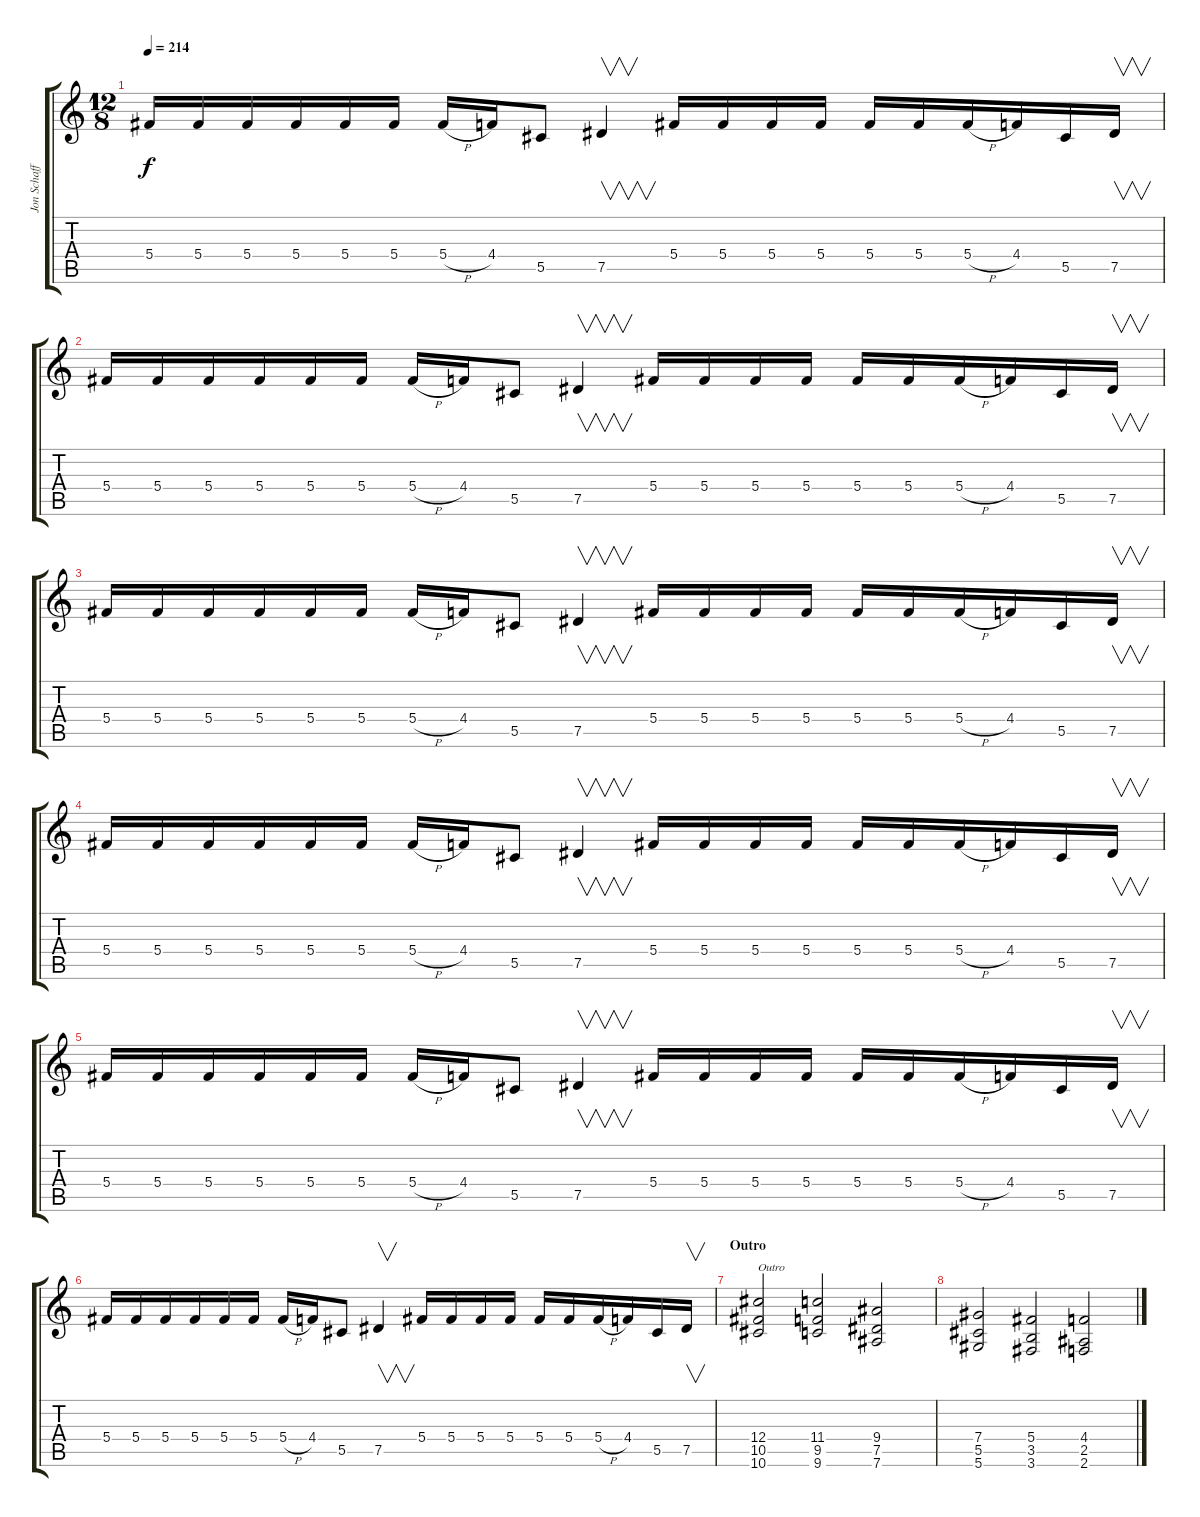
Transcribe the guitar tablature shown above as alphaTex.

\track ("Jon Schaffer" "Jon Schaff") {instrument distortionguitar}
\staff {score tabs}
\tuning (Eb4 Bb3 Gb3 Db3 Ab2 Eb2) {hide}
\ts (12 8)
\tempo 214
\clef g2
\ks c
5.4.16{dy f} 5.4.16 5.4.16 5.4.16 5.4.16 5.4.16 5.4{h}.16 4.4.16 5.5.8 7.5.4{v} 5.4.16 5.4.16 5.4.16 5.4.16 5.4.16 5.4.16 5.4{h}.16 4.4.16 5.5.16 7.5.16{v} |
5.4.16 5.4.16 5.4.16 5.4.16 5.4.16 5.4.16 5.4{h}.16 4.4.16 5.5.8 7.5.4{v} 5.4.16 5.4.16 5.4.16 5.4.16 5.4.16 5.4.16 5.4{h}.16 4.4.16 5.5.16 7.5.16{v} |
5.4.16 5.4.16 5.4.16 5.4.16 5.4.16 5.4.16 5.4{h}.16 4.4.16 5.5.8 7.5.4{v} 5.4.16 5.4.16 5.4.16 5.4.16 5.4.16 5.4.16 5.4{h}.16 4.4.16 5.5.16 7.5.16{v} |
5.4.16 5.4.16 5.4.16 5.4.16 5.4.16 5.4.16 5.4{h}.16 4.4.16 5.5.8 7.5.4{v} 5.4.16 5.4.16 5.4.16 5.4.16 5.4.16 5.4.16 5.4{h}.16 4.4.16 5.5.16 7.5.16{v} |
5.4.16 5.4.16 5.4.16 5.4.16 5.4.16 5.4.16 5.4{h}.16 4.4.16 5.5.8 7.5.4{v} 5.4.16 5.4.16 5.4.16 5.4.16 5.4.16 5.4.16 5.4{h}.16 4.4.16 5.5.16 7.5.16{v} |
5.4.16 5.4.16 5.4.16 5.4.16 5.4.16 5.4.16 5.4{h}.16 4.4.16 5.5.8 7.5.4{v} 5.4.16 5.4.16 5.4.16 5.4.16 5.4.16 5.4.16 5.4{h}.16 4.4.16 5.5.16 7.5.16{v} |
\section ("" "Outro")
(12.4 10.5 10.6).2{txt "Outro"} (11.4 9.5 9.6).2 (9.4 7.5 7.6).2 |
(7.4 5.5 5.6).2 (5.4 3.5 3.6).2 (4.4 2.5 2.6).2
